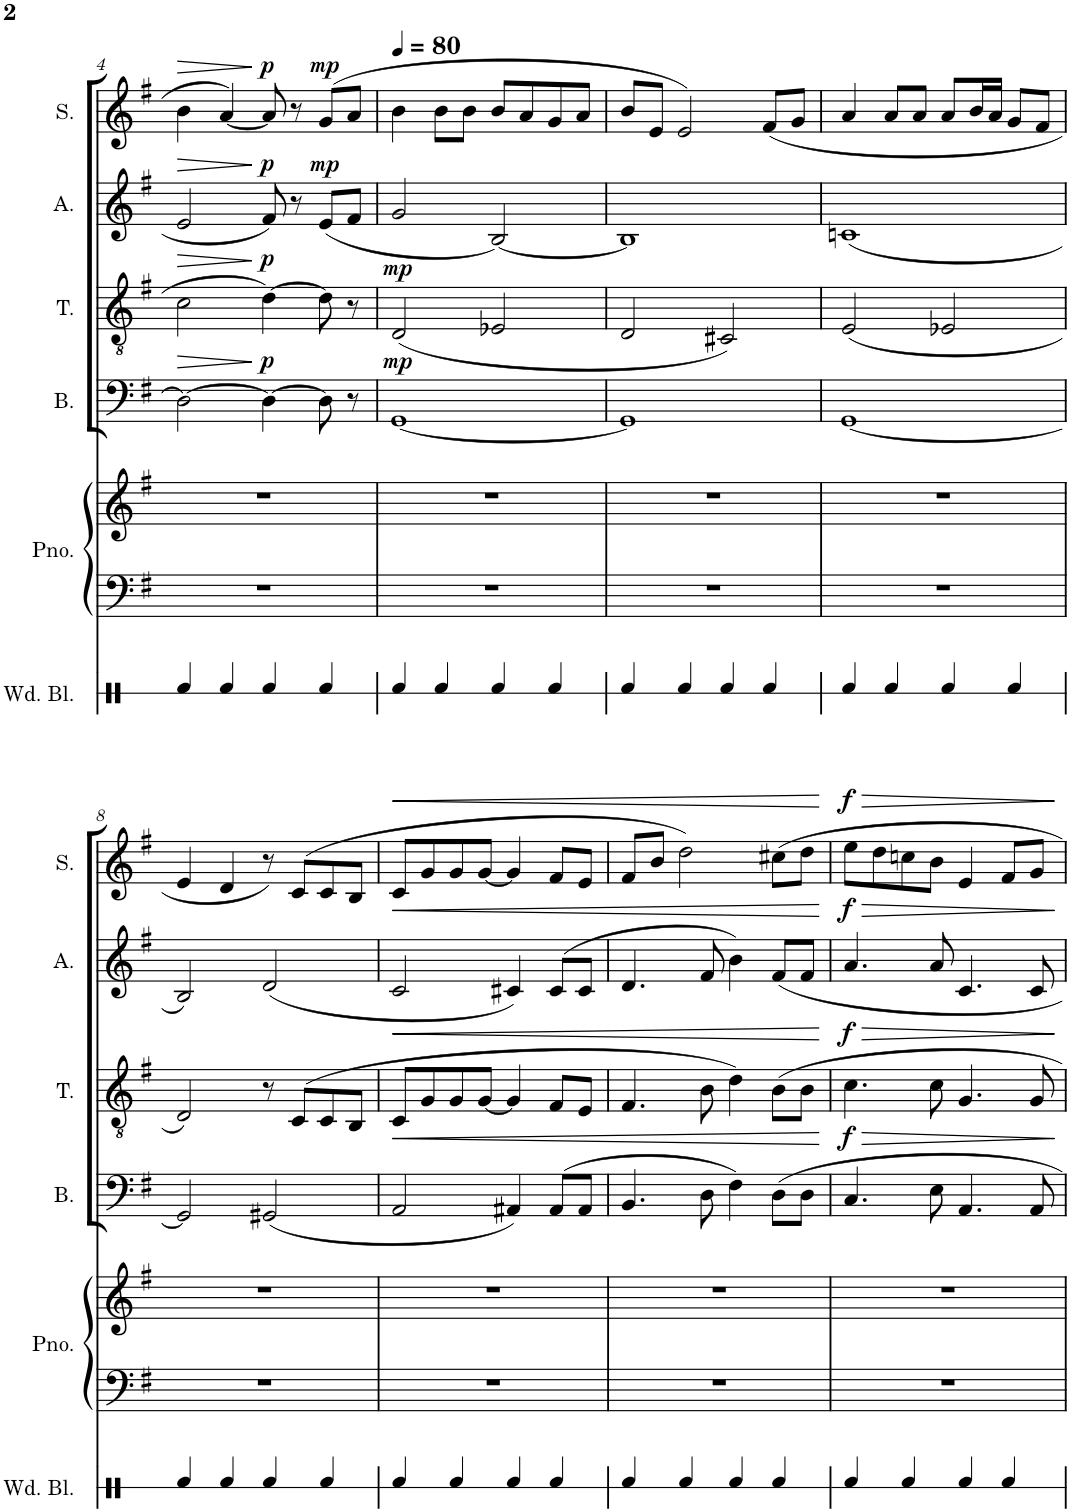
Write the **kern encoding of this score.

**kern	**kern	**kern	**kern	**dynam	**kern	**dynam	**kern	**dynam	**kern	**dynam
*part6	*part5	*part5	*part4	*part4	*part3	*part3	*part2	*part2	*part1	*part1
*staff7	*staff6	*staff5	*staff4	*staff4	*staff3	*staff3	*staff2	*staff2	*staff1	*staff1
*I"Wood Blocks	*I"Piano	*	*I"Bass	*	*I"Tenor	*	*I"Alto	*	*I"Soprano	*
*I'Wd. Bl.	*I'Pno.	*	*I'B.	*	*I'T.	*	*I'A.	*	*I'S.	*
!!LO:PB:g=z
*clefX	*clefF4	*clefG2	*clefF4	*	*clefGv2	*	*clefG2	*	*clefG2	*
*k[]	*k[f#]	*k[f#]	*k[f#]	*	*k[f#]	*	*k[f#]	*	*k[f#]	*
*M4/4	*M4/4	*M4/4	*M4/4	*	*M4/4	*	*M4/4	*	*M4/4	*
*met(c)	*met(c)	*met(c)	*met(c)	*	*met(c)	*	*met(c)	*	*met(c)	*
=4	=4	=4	=4	=4	=4	=4	=4	=4	=4	=4
!	!	!	!	!LO:HP:b	!	!LO:HP:b	!	!LO:HP:b	!	!LO:HP:b
4Rf/	1r	1r	2D\_	>	2c\	>	2e/	>	4b\	>
4Rf/	.	.	.	.	.	.	.	.	[4a/	.
!	!	!	!	!LO:DY:n=1:a	!	!LO:DY:n=1:a	!	!LO:DY:n=1:a	!	!LO:DY:n=1:a
4Rf/	.	.	4D\_	] p	[4d\	] p	8f#/	] p	8a/]	] p
.	.	.	.	.	.	.	8r	.	8r	.
!	!	!	!	!	!	!	!	!LO:DY:n=2:a	!	!LO:DY:n=2:a
4Rf/	.	.	8D\]	.	8d\]	.	(8e/L	mp	(8g/L	mp
.	.	.	8r	.	8r	.	8f#/J	.	8a/J	.
=5	=5	=5	=5	=5	=5	=5	=5	=5	=5	=5
*	*	*	*	*	*	*	*	*	*MM80	*
!	!	!	!	!LO:DY:a	!	!LO:DY:a	!	!	!	!
4Rf/	1r	1r	[1GG	mp	(2D/	mp	2g/	.	4b\	.
4Rf/	.	.	.	.	.	.	.	.	8b\L	.
.	.	.	.	.	.	.	.	.	8b\J	.
4Rf/	.	.	.	.	2E-X/	.	[2B/)	.	8b/L	.
.	.	.	.	.	.	.	.	.	8a/	.
4Rf/	.	.	.	.	.	.	.	.	8g/	.
.	.	.	.	.	.	.	.	.	8a/J	.
=6	=6	=6	=6	=6	=6	=6	=6	=6	=6	=6
4Rf/	1r	1r	1GG]	.	2D/	.	1B]	.	8b/L	.
.	.	.	.	.	.	.	.	.	8e/J	.
4Rf/	.	.	.	.	.	.	.	.	2e/)	.
4Rf/	.	.	.	.	2C#X/)	.	.	.	.	.
4Rf/	.	.	.	.	.	.	.	.	(8f#/L	.
.	.	.	.	.	.	.	.	.	8g/J	.
=7	=7	=7	=7	=7	=7	=7	=7	=7	=7	=7
4Rf/	1r	1r	[1GG	.	(2E/	.	(1cn	.	4a/	.
4Rf/	.	.	.	.	.	.	.	.	8a/L	.
.	.	.	.	.	.	.	.	.	8a/J	.
4Rf/	.	.	.	.	2E-X/	.	.	.	8a/L	.
.	.	.	.	.	.	.	.	.	16b/L	.
.	.	.	.	.	.	.	.	.	16a/JJ	.
4Rf/	.	.	.	.	.	.	.	.	8g/L	.
.	.	.	.	.	.	.	.	.	8f#/J	.
!!LO:LB:g=z
=8	=8	=8	=8	=8	=8	=8	=8	=8	=8	=8
4Rf/	1r	1r	2GG/]	.	2D/)	.	2B/)	.	4e/	.
4Rf/	.	.	.	.	.	.	.	.	4d/	.
4Rf/	.	.	(2GG#X/	.	8r	.	(2d/	.	8r)	.
.	.	.	.	.	(8C/L	.	.	.	(8c/L	.
4Rf/	.	.	.	.	8C/	.	.	.	8c/	.
.	.	.	.	.	8BB/J	.	.	.	8B/J	.
=9	=9	=9	=9	=9	=9	=9	=9	=9	=9	=9
!	!	!	!	!LO:HP:b	!	!LO:HP:b	!	!LO:HP:b	!	!LO:HP:b
4Rf/	1r	1r	2AA/	<	8C/L	<	2c/	<	8c/L	<
.	.	.	.	.	8G/	.	.	.	8g/	.
4Rf/	.	.	.	.	8G/	.	.	.	8g/	.
.	.	.	.	.	[8G/J	.	.	.	[8g/J	.
4Rf/	.	.	4AA#X/)	.	4G/]	.	4c#X/)	.	4g/]	.
4Rf/	.	.	(8AA#/L	.	8F#/L	.	(8c#/L	.	8f#/L	.
.	.	.	8AA#/J	.	8E/J	.	8c#/J	.	8e/J	.
=10	=10	=10	=10	=10	=10	=10	=10	=10	=10	=10
4Rf/	1r	1r	4.BB/	.	4.F#/	.	4.d/	.	8f#/L	.
.	.	.	.	.	.	.	.	.	8b/J	.
4Rf/	.	.	.	.	.	.	.	.	2dd\)	.
.	.	.	8D\	.	8B\	.	8f#/	.	.	.
4Rf/	.	.	4F#\)	.	4d\)	.	4b\)	.	.	.
4Rf/	.	.	8D\L	.	8B\L	.	8f#/L	.	8cc#X\L	.
.	.	.	8D\J	.	8B\J	.	8f#/J	.	8dd\J	.
.	.	.	.	[	.	[	.	[	.	[
=11	=11	=11	=11	=11	=11	=11	=11	=11	=11	=11
!	!	!	!	!LO:HP:b	!	!LO:HP:b	!	!LO:HP:b	!	!LO:HP:b
!	!	!	!	!LO:DY:n=1:a	!	!LO:DY:n=1:a	!	!LO:DY:n=1:a	!	!LO:DY:n=1:a
4Rf/	1r	1r	4.C/	> f	4.c\	> f	4.a/	> f	8ee\L	> f
.	.	.	.	.	.	.	.	.	8dd\	.
4Rf/	.	.	.	.	.	.	.	.	8ccn\	.
.	.	.	8E\	.	8c\	.	8a/	.	8b\J	.
4Rf/	.	.	4.AA/	.	4.G/	.	4.c/	.	4e/	.
4Rf/	.	.	.	.	.	.	.	.	8f#/L	.
.	.	.	8AA/	.	8G/	.	8c/	.	8g/J	.
.	.	.	.	]	.	]	.	]	.	]
=	=	=	=	=	=	=	=	=	=	=
*-	*-	*-	*-	*-	*-	*-	*-	*-	*-	*-
